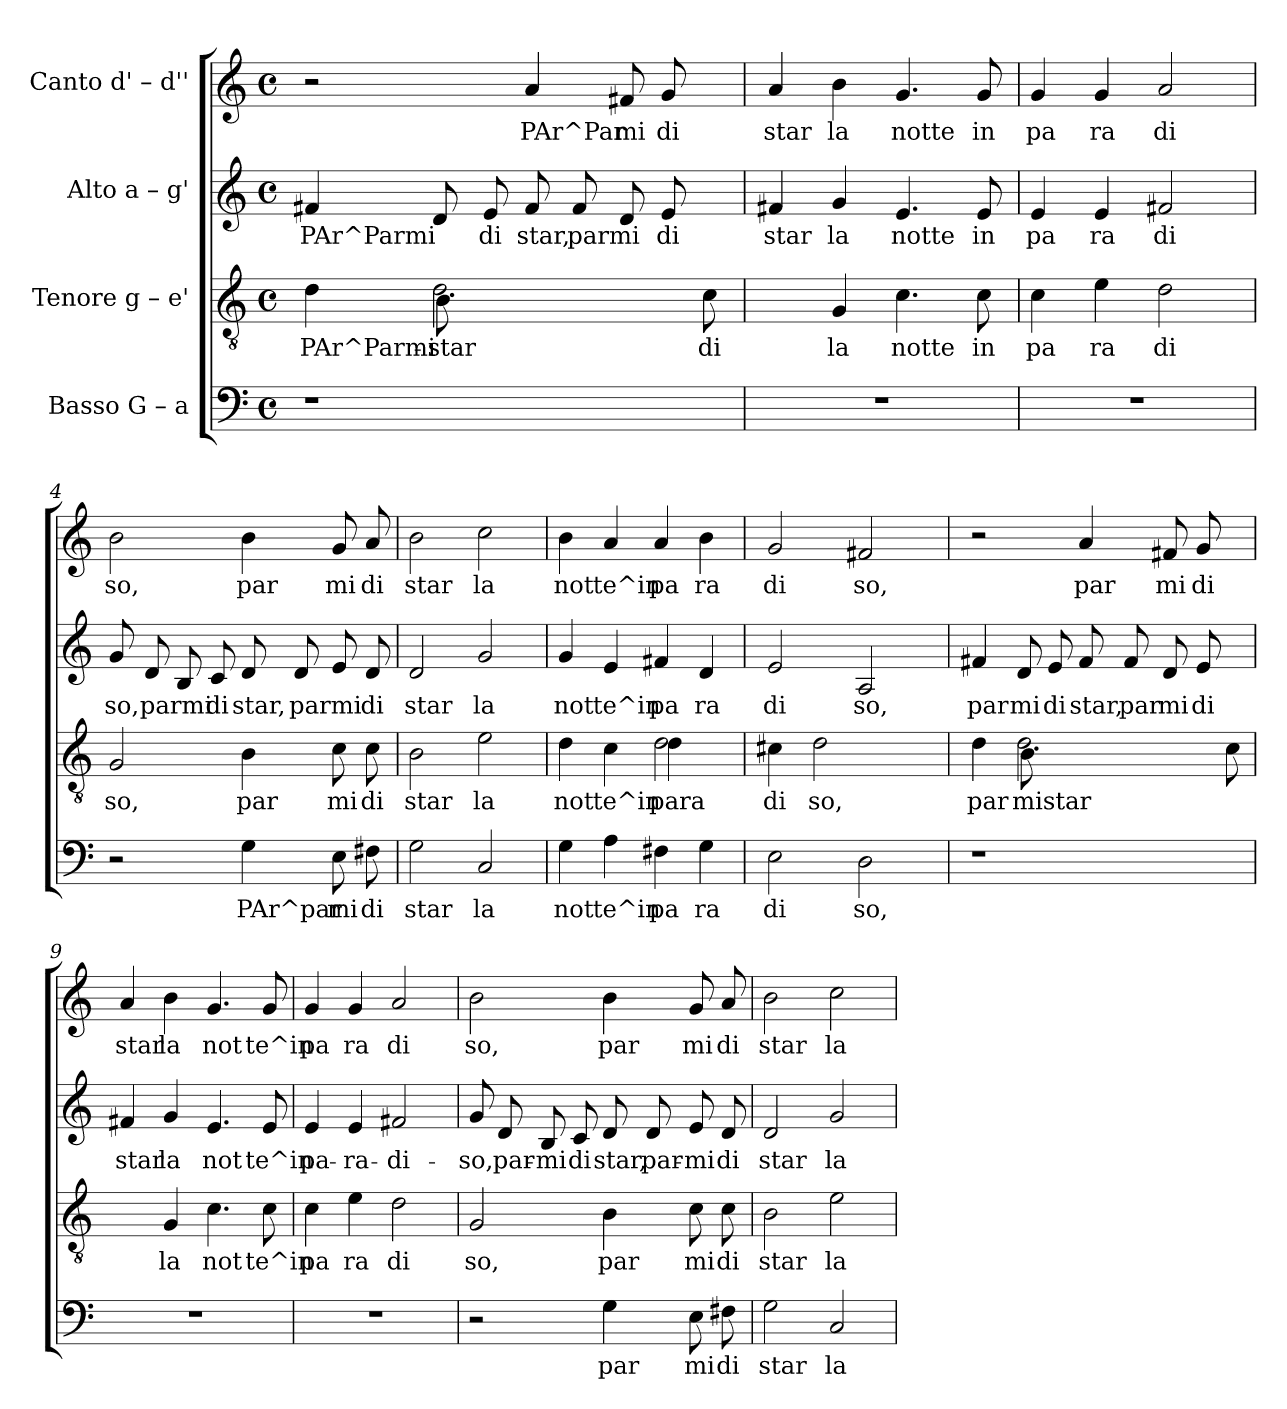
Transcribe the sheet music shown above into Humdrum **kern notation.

**kern	**text	**kern	**text	**kern	**text	**kern	**text
*part4	*part4	*part3	*part3	*part2	*part2	*part1	*part1
*staff4	*staff4	*staff3	*staff3	*staff2	*staff2	*staff1	*staff1
*I"Basso  G – a	*	*I"Tenore  g – e'	*	*I"Alto  a – g'	*	*I"Canto  d' – d''	*
!!LO:PB:g=z
*stria5	*	*stria5	*	*stria5	*	*stria5	*
*clefF4	*	*clefGv2	*	*clefG2	*	*clefG2	*
*k[]	*	*k[]	*	*k[]	*	*k[]	*
*C:	*	*C:	*	*C:	*	*C:	*
*M4/4	*	*M4/4	*	*M4/4	*	*M4/4	*
*met(c)	*	*met(c)	*	*met(c)	*	*met(c)	*
=1	=1	=1	=1	=1	=1	=1	=1
!	!	!	!LO:LY:b:rj	!	!LO:LY:b:rj	!	!
*	*	*^	*	*	*	*	*
1r	.	4d\	4ryy	PAr^Parmi-	4f#X/	PAr^Parmi-	2r	.
!	!	!	!	!LO:LY:b:rj	!	!LO:LY:b:rj	!	!
.	.	2.d\	8B\	-star	8d/	--	.	.
!	!	!	!	!	!	!LO:LY:b:rj	!	!
.	.	.	2.ryy	.	8e/	-di	.	.
!	!	!	!	!	!	!LO:LY:b:rj	!	!LO:LY:b:rj
.	.	.	.	.	8f#/	star,	4a/	PAr^Par
!	!	!	!	!	!	!LO:LY:b:rj	!	!
.	.	.	.	.	8f#/	parmi	.	.
!	!	!	!	!	!	!LO:LY:b:rj	!	!LO:LY:b:rj
.	.	.	.	.	8d/	.	8f#X/	mi
!	!	!	!	!	!	!LO:LY:b:rj	!	!LO:LY:b:rj
.	.	.	.	.	8e/	di	8g/	di
!	!	!	!	!LO:LY:b:rj	!	!	!	!
8ryy	.	8c\	.	di	8ryy	.	8ryy	.
*	*	*v	*v	*	*	*	*	*
=2	=2	=2	=2	=2	=2	=2	=2
!	!	!	!	!	!LO:LY:b:rj	!	!LO:LY:b:rj
1r	.	4ryy	.	4f#X/	star	4a/	star
!	!	!	!LO:LY:b:rj	!	!LO:LY:b:rj	!	!LO:LY:b:rj
.	.	4G/	la	4g/	la	4b\	la
!	!	!	!LO:LY:b:rj	!	!LO:LY:b:rj	!	!LO:LY:b:rj
.	.	4.c\	notte	4.e/	notte	4.g/	notte
!	!	!	!LO:LY:b:rj	!	!LO:LY:b:rj	!	!LO:LY:b:rj
.	.	8c\	in	8e/	in	8g/	in
=3	=3	=3	=3	=3	=3	=3	=3
!	!	!	!LO:LY:b:rj	!	!LO:LY:b:rj	!	!LO:LY:b:rj
1r	.	4c\	pa	4e/	pa	4g/	pa
!	!	!	!LO:LY:b:rj	!	!LO:LY:b:rj	!	!LO:LY:b:rj
.	.	4e\	ra	4e/	ra	4g/	ra
!	!	!	!LO:LY:b:rj	!	!LO:LY:b:rj	!	!LO:LY:b:rj
.	.	2d\	di	2f#X/	di	2a/	di
=4	=4	=4	=4	=4	=4	=4	=4
!	!	!	!LO:LY:b:rj	!	!LO:LY:b:rj	!	!LO:LY:b:rj
2r	.	2G/	so,	8g/	so,	2b\	so,
!	!	!	!	!	!LO:LY:b:rj	!	!
.	.	.	.	8d/	parmi	.	.
!	!	!	!	!	!LO:LY:b:rj	!	!
.	.	.	.	8B/	.	.	.
!	!	!	!	!	!LO:LY:b:rj	!	!
.	.	.	.	8c/	di	.	.
!	!LO:LY:b:rj	!	!LO:LY:b:rj	!	!LO:LY:b:rj	!	!LO:LY:b:rj
4G\	PAr^par	4B\	par	8d/	star,	4b\	par
!	!	!	!	!	!LO:LY:b:rj	!	!
.	.	.	.	8d/	parmi	.	.
!	!LO:LY:b:rj	!	!LO:LY:b:rj	!	!LO:LY:b:rj	!	!LO:LY:b:rj
8E\	mi	8c\	mi	8e/	.	8g/	mi
!	!LO:LY:b:rj	!	!LO:LY:b:rj	!	!LO:LY:b:rj	!	!LO:LY:b:rj
8F#X\	di	8c\	di	8d/	di	8a/	di
!!LO:LB:g=z
=5	=5	=5	=5	=5	=5	=5	=5
!	!LO:LY:b:rj	!	!LO:LY:b:rj	!	!LO:LY:b:rj	!	!LO:LY:b:rj
2G\	star	2B\	star	2d/	star	2b\	star
!	!LO:LY:b:rj	!	!LO:LY:b:rj	!	!LO:LY:b:rj	!	!LO:LY:b:rj
2C/	la	2e\	la	2g/	la	2cc\	la
=6	=6	=6	=6	=6	=6	=6	=6
!	!LO:LY:b:rj	!	!LO:LY:b:rj	!	!LO:LY:b:rj	!	!LO:LY:b:rj
*	*	*^	*	*	*	*	*
4G\	not	4d\	2ryy	not	4g/	not	4b\	not
!	!LO:LY:b:rj	!	!	!LO:LY:b:rj	!	!LO:LY:b:rj	!	!LO:LY:b:rj
4A\	te^in	4c\	.	te^in	4e/	te^in	4a/	te^in
!	!LO:LY:b:rj	!	!	!LO:LY:b:rj	!	!LO:LY:b:rj	!	!LO:LY:b:rj
4F#X\	pa	2d\	4d\	para	4f#X/	pa	4a/	pa
!	!LO:LY:b:rj	!	!	!	!	!LO:LY:b:rj	!	!LO:LY:b:rj
4G\	ra	.	4ryy	.	4d/	ra	4b\	ra
=7	=7	=7	=7	=7	=7	=7	=7	=7
!	!LO:LY:b:rj	!	!	!LO:LY:b:rj	!	!LO:LY:b:rj	!	!LO:LY:b:rj
*	*	*v	*v	*	*	*	*	*
2E\	di	4c#X\	di	2e/	di	2g/	di
!	!	!	!LO:LY:b:rj	!	!	!	!
.	.	2d\	so,	.	.	.	.
!	!LO:LY:b:rj	!	!	!	!LO:LY:b:rj	!	!LO:LY:b:rj
2D\	so,	.	.	2A/	so,	2f#X/	so,
.	.	4ryy	.	.	.	.	.
=8	=8	=8	=8	=8	=8	=8	=8
!	!	!	!LO:LY:b:rj	!	!LO:LY:b:rj	!	!
*	*	*^	*	*	*	*	*
1r	.	4d\	4ryy	par	4f#X/	par	2r	.
!	!	!	!	!LO:LY:b:rj	!	!LO:LY:b:rj	!	!
.	.	2.d\	8B\	mistar	8d/	mi	.	.
!	!	!	!	!	!	!LO:LY:b:rj	!	!
.	.	.	2.ryy	.	8e/	di	.	.
!	!	!	!	!	!	!LO:LY:b:rj	!	!LO:LY:b:rj
.	.	.	.	.	8f#/	star,	4a/	par
!	!	!	!	!	!	!LO:LY:b:rj	!	!
.	.	.	.	.	8f#/	par	.	.
!	!	!	!	!	!	!LO:LY:b:rj	!	!LO:LY:b:rj
.	.	.	.	.	8d/	mi	8f#X/	mi
!	!	!	!	!	!	!LO:LY:b:rj	!	!LO:LY:b:rj
.	.	.	.	.	8e/	di	8g/	di
!	!	!	!	!LO:LY:b:rj	!	!	!	!
8ryy	.	8c\	.	.	8ryy	.	8ryy	.
*	*	*v	*v	*	*	*	*	*
=9	=9	=9	=9	=9	=9	=9	=9
!	!	!	!	!	!LO:LY:b:rj	!	!LO:LY:b:rj
1r	.	4ryy	.	4f#X/	star	4a/	star
!	!	!	!LO:LY:b:rj	!	!LO:LY:b:rj	!	!LO:LY:b:rj
.	.	4G/	la	4g/	la	4b\	la
!	!	!	!LO:LY:b:rj	!	!LO:LY:b:rj	!	!LO:LY:b:rj
.	.	4.c\	not	4.e/	not	4.g/	not
!	!	!	!LO:LY:b:rj	!	!LO:LY:b:rj	!	!LO:LY:b:rj
.	.	8c\	te^in	8e/	te^in	8g/	te^in
!!LO:LB:g=z
=10	=10	=10	=10	=10	=10	=10	=10
!	!	!	!LO:LY:b:rj	!	!LO:LY:b:rj	!	!LO:LY:b:rj
1r	.	4c\	pa	4e/	pa-	4g/	pa
!	!	!	!LO:LY:b:rj	!	!LO:LY:b:rj	!	!LO:LY:b:rj
.	.	4e\	ra	4e/	-ra-	4g/	ra
!	!	!	!LO:LY:b:rj	!	!LO:LY:b:rj	!	!LO:LY:b:rj
.	.	2d\	di	2f#X/	-di-	2a/	di
=11	=11	=11	=11	=11	=11	=11	=11
!	!	!	!LO:LY:b:rj	!	!LO:LY:b:rj	!	!LO:LY:b:rj
2r	.	2G/	so,	8g/	-so,	2b\	so,
!	!	!	!	!	!LO:LY:b:rj	!	!
.	.	.	.	8d/	par-	.	.
!	!	!	!	!	!LO:LY:b:rj	!	!
.	.	.	.	8B/	-mi	.	.
!	!	!	!	!	!LO:LY:b:rj	!	!
.	.	.	.	8c/	di	.	.
!	!LO:LY:b:rj	!	!LO:LY:b:rj	!	!LO:LY:b:rj	!	!LO:LY:b:rj
4G\	par	4B\	par	8d/	star,	4b\	par
!	!	!	!	!	!LO:LY:b:rj	!	!
.	.	.	.	8d/	par-	.	.
!	!LO:LY:b:rj	!	!LO:LY:b:rj	!	!LO:LY:b:rj	!	!LO:LY:b:rj
8E\	mi	8c\	mi	8e/	-mi	8g/	mi
!	!LO:LY:b:rj	!	!LO:LY:b:rj	!	!LO:LY:b:rj	!	!LO:LY:b:rj
8F#X\	di	8c\	di	8d/	di	8a/	di
=12	=12	=12	=12	=12	=12	=12	=12
!	!LO:LY:b:rj	!	!LO:LY:b:rj	!	!LO:LY:b:rj	!	!LO:LY:b:rj
2G\	star	2B\	star	2d/	star	2b\	star
!	!LO:LY:b:rj	!	!LO:LY:b:rj	!	!LO:LY:b:rj	!	!LO:LY:b:rj
2C/	la	2e\	la	2g/	la	2cc\	la
=	=	=	=	=	=	=	=
*-	*-	*-	*-	*-	*-	*-	*-
